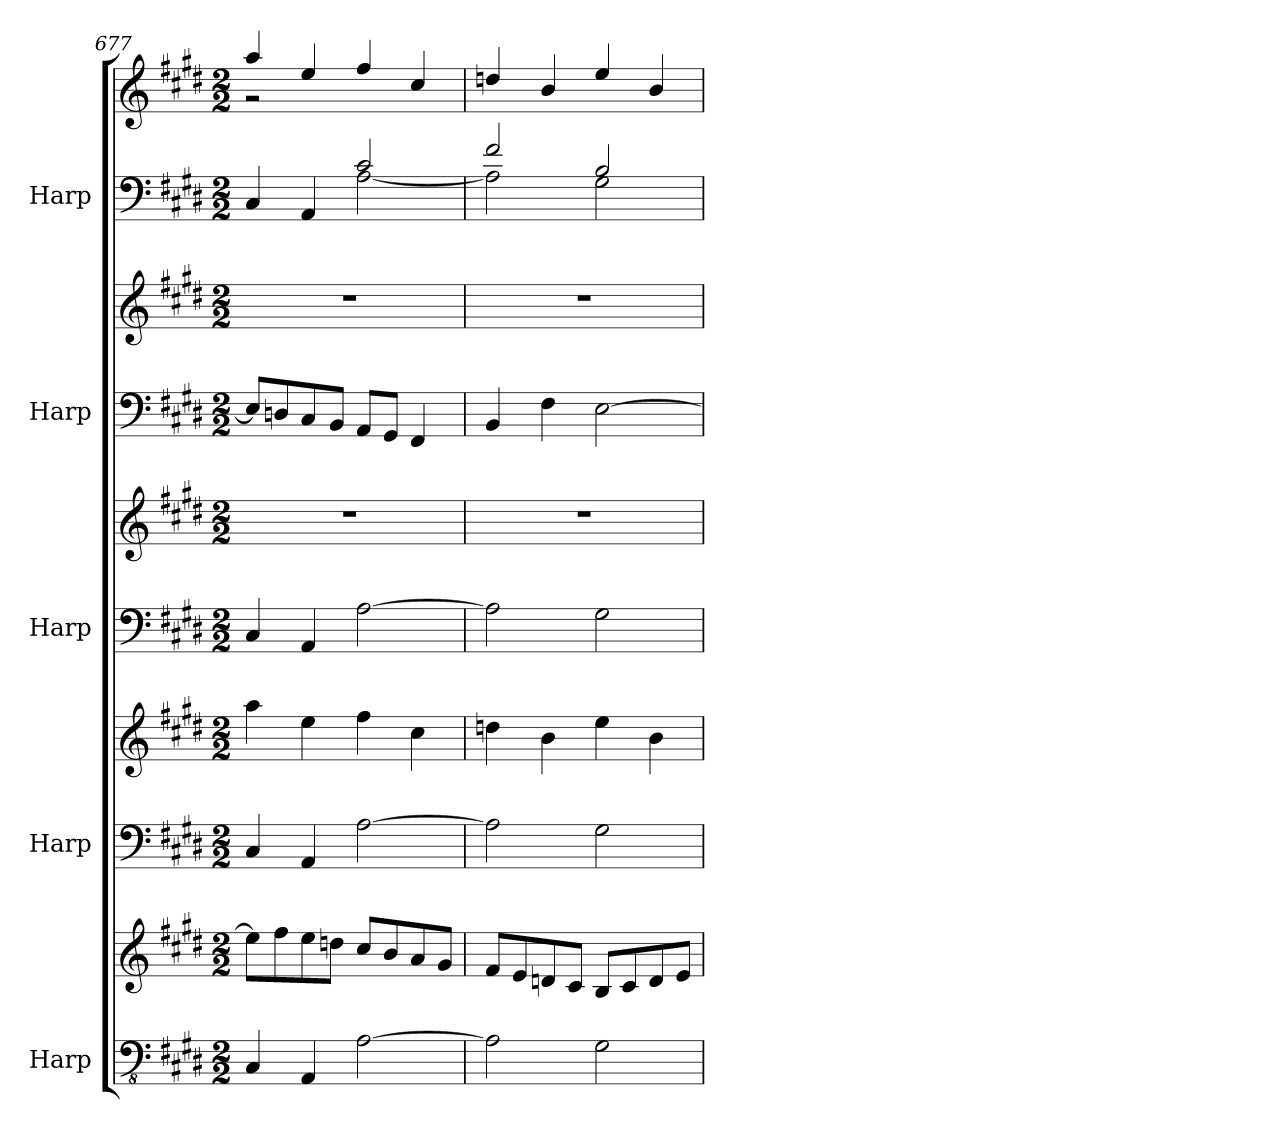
**kern	**kern	**kern	**kern	**kern	**kern	**kern	**kern	**kern	**kern
*part5	*part5	*part4	*part4	*part3	*part3	*part2	*part2	*part1	*part1
*staff10	*staff9	*staff8	*staff7	*staff6	*staff5	*staff4	*staff3	*staff2	*staff1
*I"Harp	*	*I"Harp	*	*I"Harp	*	*I"Harp	*	*I"Harp	*
*I'Hp	*	*I'Hp	*	*I'Hp	*	*I'Hp	*	*I'Hp	*
*clefFv4	*clefG2	*clefF4	*clefG2	*clefF4	*clefG2	*clefF4	*clefG2	*clefF4	*clefG2
*k[f#c#g#d#]	*k[f#c#g#d#]	*k[f#c#g#d#]	*k[f#c#g#d#]	*k[f#c#g#d#]	*k[f#c#g#d#]	*k[f#c#g#d#]	*k[f#c#g#d#]	*k[f#c#g#d#]	*k[f#c#g#d#]
*M2/2	*M2/2	*M2/2	*M2/2	*M2/2	*M2/2	*M2/2	*M2/2	*M2/2	*M2/2
=677	=677	=677	=677	=677	=677	=677	=677	=677	=677
*	*	*	*	*	*	*	*	*^	*^
4CC#/	8ee\L]	4C#/	4aa\	4C#/	1r	8E/L]	1r	2ryy	4C#/	4aa/	2r
.	8ff#\	.	.	.	.	8Dn/	.	.	.	.	.
4AAA/	8ee\	4AA/	4ee\	4AA/	.	8C#/	.	.	4AA/	4ee/	.
.	8ddn\J	.	.	.	.	8BB/J	.	.	.	.	.
[2AA\	8cc#/L	[2A\	4ff#\	[2A\	.	8AA/L	.	2c#/	[2A\	4ff#/	2ryy
.	8b/	.	.	.	.	8GG#/J	.	.	.	.	.
.	8a/	.	4cc#\	.	.	4FF#/	.	.	.	4cc#/	.
.	8g#/J	.	.	.	.	.	.	.	.	.	.
*	*	*	*	*	*	*	*	*	*	*v	*v
=678	=678	=678	=678	=678	=678	=678	=678	=678	=678	=678
2AA\]	8f#/L	2A\]	4ddn\	2A\]	1r	4BB/	1r	2f#/	2A\]	4ddn/
.	8e/	.	.	.	.	.	.	.	.	.
.	8dn/	.	4b\	.	.	4F#\	.	.	.	4b/
.	8c#/J	.	.	.	.	.	.	.	.	.
2GG#\	8B/L	2G#\	4ee\	2G#\	.	[2E\	.	2B/	2G#\	4ee/
.	8c#/	.	.	.	.	.	.	.	.	.
.	8d/	.	4b\	.	.	.	.	.	.	4b/
.	8e/J	.	.	.	.	.	.	.	.	.
*	*	*	*	*	*	*	*	*v	*v	*
=	=	=	=	=	=	=	=	=	=
*-	*-	*-	*-	*-	*-	*-	*-	*-	*-
